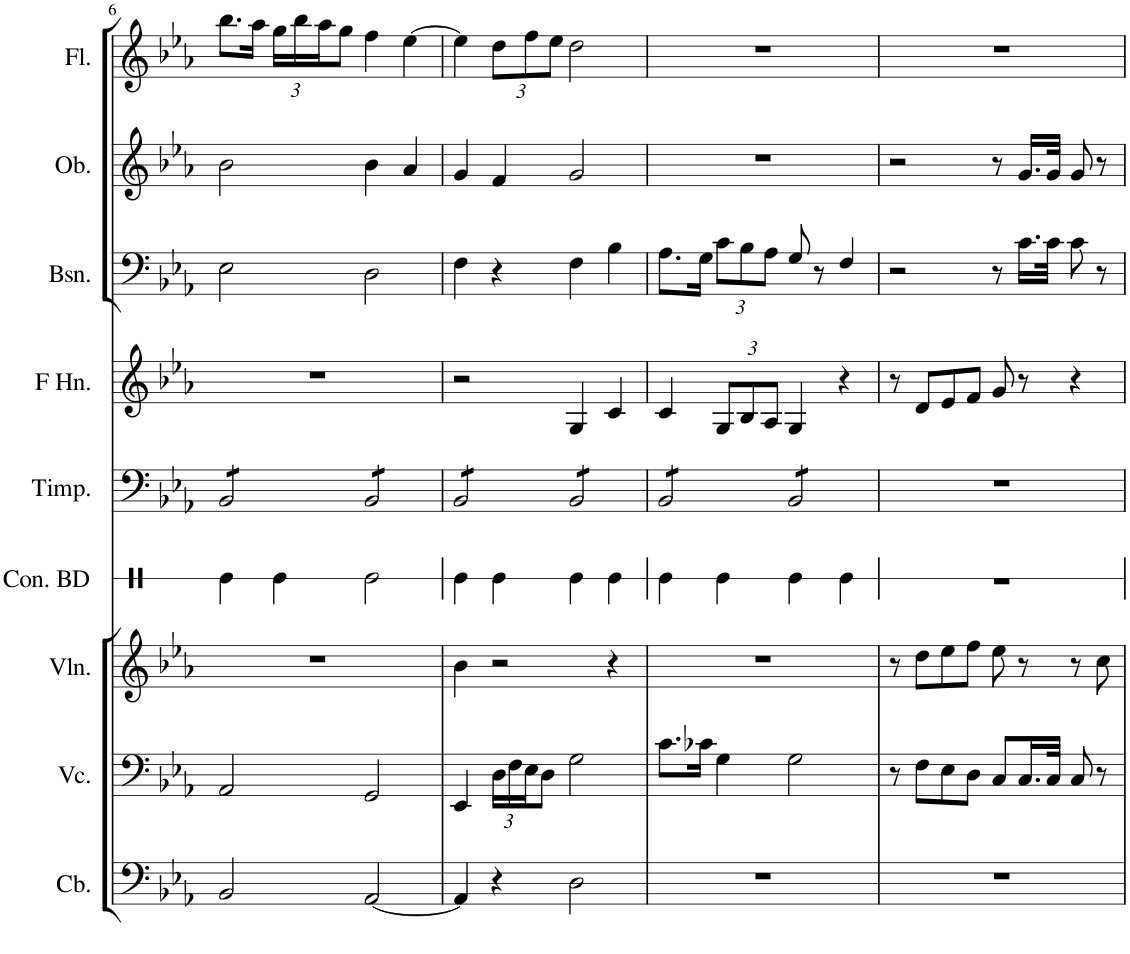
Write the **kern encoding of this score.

**kern	**kern	**kern	**kern	**kern	**kern	**kern	**kern	**kern
*part9	*part8	*part7	*part6	*part5	*part4	*part3	*part2	*part1
*staff9	*staff8	*staff7	*staff6	*staff5	*staff4	*staff3	*staff2	*staff1
*I"Contrabass	*I"Violoncello	*I"Violin	*I"Concert Bass Drum	*I"Timpani	*I"Horn in F	*I"Bassoon	*I"Oboe	*I"Flute
*I'Cb.	*I'Vc.	*I'Vln.	*I'Con. BD	*I'Timp.	*	*I'Bsn.	*I'Ob.	*I'Fl.
!!LO:PB:g=z
*clefF4	*clefF4	*clefG2	*clefX	*clefF4	*clefG2	*clefF4	*clefG2	*clefG2
*Trd7c12	*	*	*	*	*Trd4c7	*	*	*
*k[b-e-a-]	*k[b-e-a-]	*k[b-e-a-]	*k[]	*k[b-e-a-]	*k[b-e-a-]	*k[b-e-a-]	*k[b-e-a-]	*k[b-e-a-]
*M4/4	*M4/4	*M4/4	*M4/4	*M4/4	*M4/4	*M4/4	*M4/4	*M4/4
=6	=6	=6	=6	=6	=6	=6	=6	=6
*	*	*	*	*tremolo	*	*	*	*
2BB-/	2AA-/	1r	4Re\	8BB-/L	1r	2E-\	2b-\	8.bb-\L
.	.	.	.	8BB-/	.	.	.	.
.	.	.	.	.	.	.	.	16aa-\Jk
*	*	*	*	*	*	*	*	*Xbrackettup
.	.	.	4Re\	8BB-/	.	.	.	24gg\LL
.	.	.	.	.	.	.	.	24bb-\
.	.	.	.	.	.	.	.	24aa-\J
.	.	.	.	8BB-/J	.	.	.	8gg\J
[2AA-/	2GG/	.	2Re\	8BB-/L	.	2D\	4b-\	4ff\
.	.	.	.	8BB-/	.	.	.	.
.	.	.	.	8BB-/	.	.	4a-/	[4ee-\
.	.	.	.	8BB-/J	.	.	.	.
=7	=7	=7	=7	=7	=7	=7	=7	=7
4AA-/]	4EE-/	4b-\	4Re\	8BB-/L	2r	4F\	4g/	4ee-\]
.	.	.	.	8BB-/	.	.	.	.
*	*Xbrackettup	*	*	*	*	*	*	*
4r	24D\LL	2r	4Re\	8BB-/	.	4r	4f/	12dd\L
.	24F\	.	.	.	.	.	.	.
.	24E-\J	.	.	.	.	.	.	12ff\
.	8D\J	.	.	8BB-/J	.	.	.	.
.	.	.	.	.	.	.	.	12ee-\J
2D\	2G\	.	4Re\	8BB-/L	4G/	4F\	2g/	2dd\
.	.	.	.	8BB-/	.	.	.	.
.	.	4r	4Re\	8BB-/	4c/	4B-\	.	.
.	.	.	.	8BB-/J	.	.	.	.
=8	=8	=8	=8	=8	=8	=8	=8	=8
1r	8.c\L	1r	4Re\	8BB-/L	4c/	8.A-\L	1r	1r
.	.	.	.	8BB-/	.	.	.	.
.	16c-X\Jk	.	.	.	.	16G\Jk	.	.
*	*	*	*	*	*Xbrackettup	*Xbrackettup	*	*
.	4G\	.	4Re\	8BB-/	12G/L	12c\L	.	.
.	.	.	.	.	12B-/	12B-\	.	.
.	.	.	.	8BB-/J	.	.	.	.
.	.	.	.	.	12A-/J	12A-\J	.	.
.	2G\	.	4Re\	8BB-/L	4G/	8G/	.	.
.	.	.	.	8BB-/	.	8r	.	.
.	.	.	4Re\	8BB-/	4r	4F/	.	.
.	.	.	.	8BB-/J	.	.	.	.
*	*	*	*	*Xtremolo	*	*	*	*
=9	=9	=9	=9	=9	=9	=9	=9	=9
1r	8r	8r	1r	1r	8r	2r	2r	1r
.	8F\L	8dd\L	.	.	8d/L	.	.	.
.	8E-\	8ee-\	.	.	8e-/	.	.	.
.	8D\J	8ff\J	.	.	8f/J	.	.	.
.	8C/L	8ee-\	.	.	8g/	8r	8r	.
.	16.C/L	8r	.	.	8r	16.c\LL	16.g/LL	.
.	32C/JJk	.	.	.	.	32c\JJk	32g/JJk	.
.	8C/	8r	.	.	4r	8c\	8g/	.
.	8r	8cc\	.	.	.	8r	8r	.
=	=	=	=	=	=	=	=	=
*-	*-	*-	*-	*-	*-	*-	*-	*-
